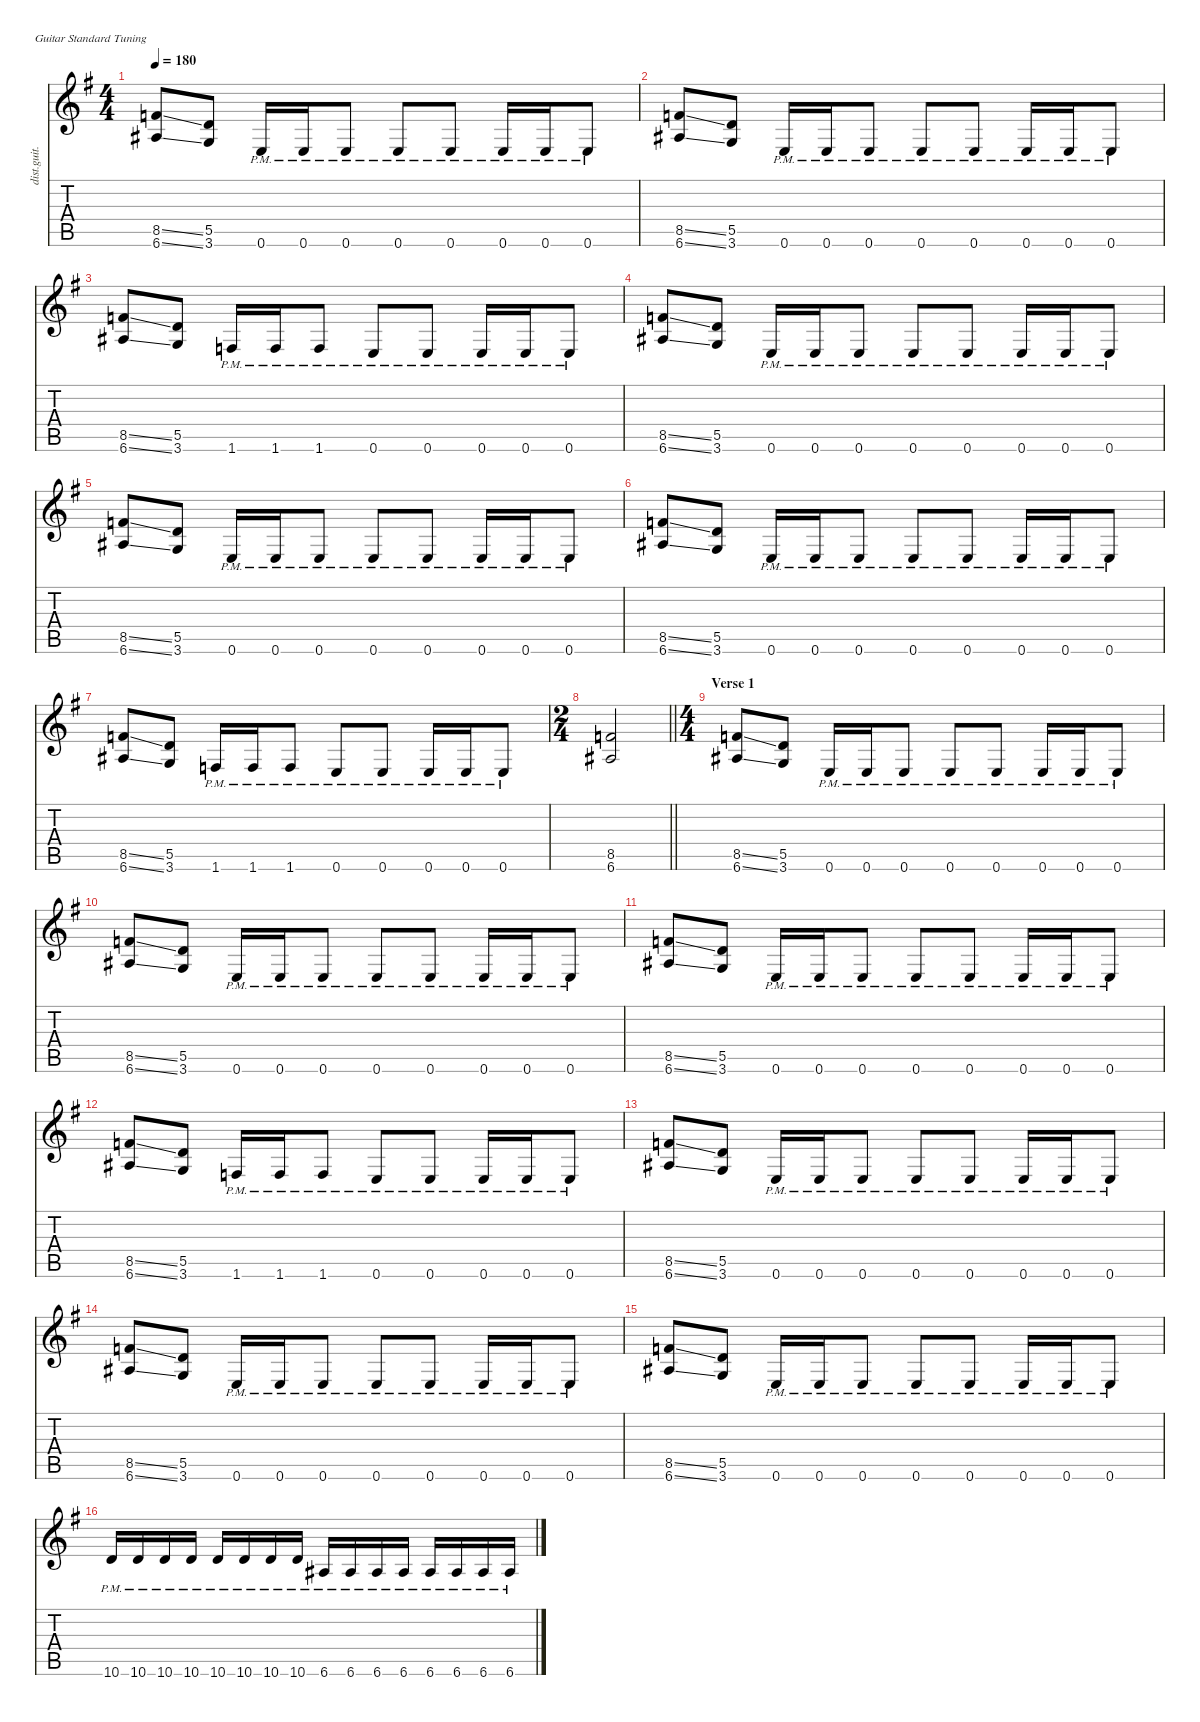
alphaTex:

\defaultSystemsLayout 4
\hideDynamics
\bracketExtendMode nobrackets
\otherSystemsTrackNameOrientation horizontal
\track ("Kirk Hammett" "dist.guit.") {instrument distortionguitar}
\staff {score tabs}
\tuning (E4 B3 G3 D3 A2 E2)
\ts (4 4)
\tempo 180
\clef g2
\ks eminor
(8.5{ss acc forcenatural} 6.6{ss acc #}).8{dy f beam Up} (5.5{acc forcenatural} 3.6{acc forcenatural}).8{beam Up} 0.6{pm acc forcenatural}.16{beam Up} 0.6{pm acc forcenatural}.16{beam Up} 0.6{pm acc forcenatural}.8{beam Up} 0.6{pm acc forcenatural}.8{beam Up} 0.6{pm acc forcenatural}.8{beam Up} 0.6{pm acc forcenatural}.16{beam Up} 0.6{pm acc forcenatural}.16{beam Up} 0.6{pm acc forcenatural}.8{beam Up} |
(8.5{ss acc forcenatural} 6.6{ss acc #}).8{beam Up} (5.5{acc forcenatural} 3.6{acc forcenatural}).8{beam Up} 0.6{pm acc forcenatural}.16{beam Up} 0.6{pm acc forcenatural}.16{beam Up} 0.6{pm acc forcenatural}.8{beam Up} 0.6{pm acc forcenatural}.8{beam Up} 0.6{pm acc forcenatural}.8{beam Up} 0.6{pm acc forcenatural}.16{beam Up} 0.6{pm acc forcenatural}.16{beam Up} 0.6{pm acc forcenatural}.8{beam Up} |
(8.5{ss acc forcenatural} 6.6{ss acc #}).8{beam Up} (5.5{acc forcenatural} 3.6{acc forcenatural}).8{beam Up} 1.6{pm acc forcenatural}.16{beam Up} 1.6{pm acc forcenatural}.16{beam Up} 1.6{pm acc forcenatural}.8{beam Up} 0.6{pm acc forcenatural}.8{beam Up} 0.6{pm acc forcenatural}.8{beam Up} 0.6{pm acc forcenatural}.16{beam Up} 0.6{pm acc forcenatural}.16{beam Up} 0.6{pm acc forcenatural}.8{beam Up} |
(8.5{ss acc forcenatural} 6.6{ss acc #}).8{beam Up} (5.5{acc forcenatural} 3.6{acc forcenatural}).8{beam Up} 0.6{pm acc forcenatural}.16{beam Up} 0.6{pm acc forcenatural}.16{beam Up} 0.6{pm acc forcenatural}.8{beam Up} 0.6{pm acc forcenatural}.8{beam Up} 0.6{pm acc forcenatural}.8{beam Up} 0.6{pm acc forcenatural}.16{beam Up} 0.6{pm acc forcenatural}.16{beam Up} 0.6{pm acc forcenatural}.8{beam Up} |
(8.5{ss acc forcenatural} 6.6{ss acc #}).8{beam Up} (5.5{acc forcenatural} 3.6{acc forcenatural}).8{beam Up} 0.6{pm acc forcenatural}.16{beam Up} 0.6{pm acc forcenatural}.16{beam Up} 0.6{pm acc forcenatural}.8{beam Up} 0.6{pm acc forcenatural}.8{beam Up} 0.6{pm acc forcenatural}.8{beam Up} 0.6{pm acc forcenatural}.16{beam Up} 0.6{pm acc forcenatural}.16{beam Up} 0.6{pm acc forcenatural}.8{beam Up} |
(8.5{ss acc forcenatural} 6.6{ss acc #}).8{beam Up} (5.5{acc forcenatural} 3.6{acc forcenatural}).8{beam Up} 0.6{pm acc forcenatural}.16{beam Up} 0.6{pm acc forcenatural}.16{beam Up} 0.6{pm acc forcenatural}.8{beam Up} 0.6{pm acc forcenatural}.8{beam Up} 0.6{pm acc forcenatural}.8{beam Up} 0.6{pm acc forcenatural}.16{beam Up} 0.6{pm acc forcenatural}.16{beam Up} 0.6{pm acc forcenatural}.8{beam Up} |
(8.5{ss acc forcenatural} 6.6{ss acc #}).8{beam Up} (5.5{acc forcenatural} 3.6{acc forcenatural}).8{beam Up} 1.6{pm acc forcenatural}.16{beam Up} 1.6{pm acc forcenatural}.16{beam Up} 1.6{pm acc forcenatural}.8{beam Up} 0.6{pm acc forcenatural}.8{beam Up} 0.6{pm acc forcenatural}.8{beam Up} 0.6{pm acc forcenatural}.16{beam Up} 0.6{pm acc forcenatural}.16{beam Up} 0.6{pm acc forcenatural}.8{beam Up} |
\ts (2 4)
\beaming (8 2 2 2 2)
\barLineRight lightlight
(8.5{acc forcenatural} 6.6{acc #}).2{beam Up} |
\ts (4 4)
\beaming (8 2 2 2 2)
\section ("" "Verse 1")
(8.5{ss acc forcenatural} 6.6{ss acc #}).8{beam Up} (5.5{acc forcenatural} 3.6{acc forcenatural}).8{beam Up} 0.6{pm acc forcenatural}.16{beam Up} 0.6{pm acc forcenatural}.16{beam Up} 0.6{pm acc forcenatural}.8{beam Up} 0.6{pm acc forcenatural}.8{beam Up} 0.6{pm acc forcenatural}.8{beam Up} 0.6{pm acc forcenatural}.16{beam Up} 0.6{pm acc forcenatural}.16{beam Up} 0.6{pm acc forcenatural}.8{beam Up} |
(8.5{ss acc forcenatural} 6.6{ss acc #}).8{beam Up} (5.5{acc forcenatural} 3.6{acc forcenatural}).8{beam Up} 0.6{pm acc forcenatural}.16{beam Up} 0.6{pm acc forcenatural}.16{beam Up} 0.6{pm acc forcenatural}.8{beam Up} 0.6{pm acc forcenatural}.8{beam Up} 0.6{pm acc forcenatural}.8{beam Up} 0.6{pm acc forcenatural}.16{beam Up} 0.6{pm acc forcenatural}.16{beam Up} 0.6{pm acc forcenatural}.8{beam Up} |
(8.5{ss acc forcenatural} 6.6{ss acc #}).8{beam Up} (5.5{acc forcenatural} 3.6{acc forcenatural}).8{beam Up} 0.6{pm acc forcenatural}.16{beam Up} 0.6{pm acc forcenatural}.16{beam Up} 0.6{pm acc forcenatural}.8{beam Up} 0.6{pm acc forcenatural}.8{beam Up} 0.6{pm acc forcenatural}.8{beam Up} 0.6{pm acc forcenatural}.16{beam Up} 0.6{pm acc forcenatural}.16{beam Up} 0.6{pm acc forcenatural}.8{beam Up} |
(8.5{ss acc forcenatural} 6.6{ss acc #}).8{beam Up} (5.5{acc forcenatural} 3.6{acc forcenatural}).8{beam Up} 1.6{pm acc forcenatural}.16{beam Up} 1.6{pm acc forcenatural}.16{beam Up} 1.6{pm acc forcenatural}.8{beam Up} 0.6{pm acc forcenatural}.8{beam Up} 0.6{pm acc forcenatural}.8{beam Up} 0.6{pm acc forcenatural}.16{beam Up} 0.6{pm acc forcenatural}.16{beam Up} 0.6{pm acc forcenatural}.8{beam Up} |
(8.5{ss acc forcenatural} 6.6{ss acc #}).8{beam Up} (5.5{acc forcenatural} 3.6{acc forcenatural}).8{beam Up} 0.6{pm acc forcenatural}.16{beam Up} 0.6{pm acc forcenatural}.16{beam Up} 0.6{pm acc forcenatural}.8{beam Up} 0.6{pm acc forcenatural}.8{beam Up} 0.6{pm acc forcenatural}.8{beam Up} 0.6{pm acc forcenatural}.16{beam Up} 0.6{pm acc forcenatural}.16{beam Up} 0.6{pm acc forcenatural}.8{beam Up} |
(8.5{ss acc forcenatural} 6.6{ss acc #}).8{beam Up} (5.5{acc forcenatural} 3.6{acc forcenatural}).8{beam Up} 0.6{pm acc forcenatural}.16{beam Up} 0.6{pm acc forcenatural}.16{beam Up} 0.6{pm acc forcenatural}.8{beam Up} 0.6{pm acc forcenatural}.8{beam Up} 0.6{pm acc forcenatural}.8{beam Up} 0.6{pm acc forcenatural}.16{beam Up} 0.6{pm acc forcenatural}.16{beam Up} 0.6{pm acc forcenatural}.8{beam Up} |
(8.5{ss acc forcenatural} 6.6{ss acc #}).8{beam Up} (5.5{acc forcenatural} 3.6{acc forcenatural}).8{beam Up} 0.6{pm acc forcenatural}.16{beam Up} 0.6{pm acc forcenatural}.16{beam Up} 0.6{pm acc forcenatural}.8{beam Up} 0.6{pm acc forcenatural}.8{beam Up} 0.6{pm acc forcenatural}.8{beam Up} 0.6{pm acc forcenatural}.16{beam Up} 0.6{pm acc forcenatural}.16{beam Up} 0.6{pm acc forcenatural}.8{beam Up} |
10.6{pm acc forcenatural}.16{beam Up} 10.6{pm acc forcenatural}.16{beam Up} 10.6{pm acc forcenatural}.16{beam Up} 10.6{pm acc forcenatural}.16{beam Up} 10.6{pm acc forcenatural}.16{beam Up} 10.6{pm acc forcenatural}.16{beam Up} 10.6{pm acc forcenatural}.16{beam Up} 10.6{pm acc forcenatural}.16{beam Up} 6.6{pm acc #}.16{beam Up} 6.6{pm acc #}.16{beam Up} 6.6{pm acc #}.16{beam Up} 6.6{pm acc #}.16{beam Up} 6.6{pm acc #}.16{beam Up} 6.6{pm acc #}.16{beam Up} 6.6{pm acc #}.16{beam Up} 6.6{pm acc #}.16{beam Up}
